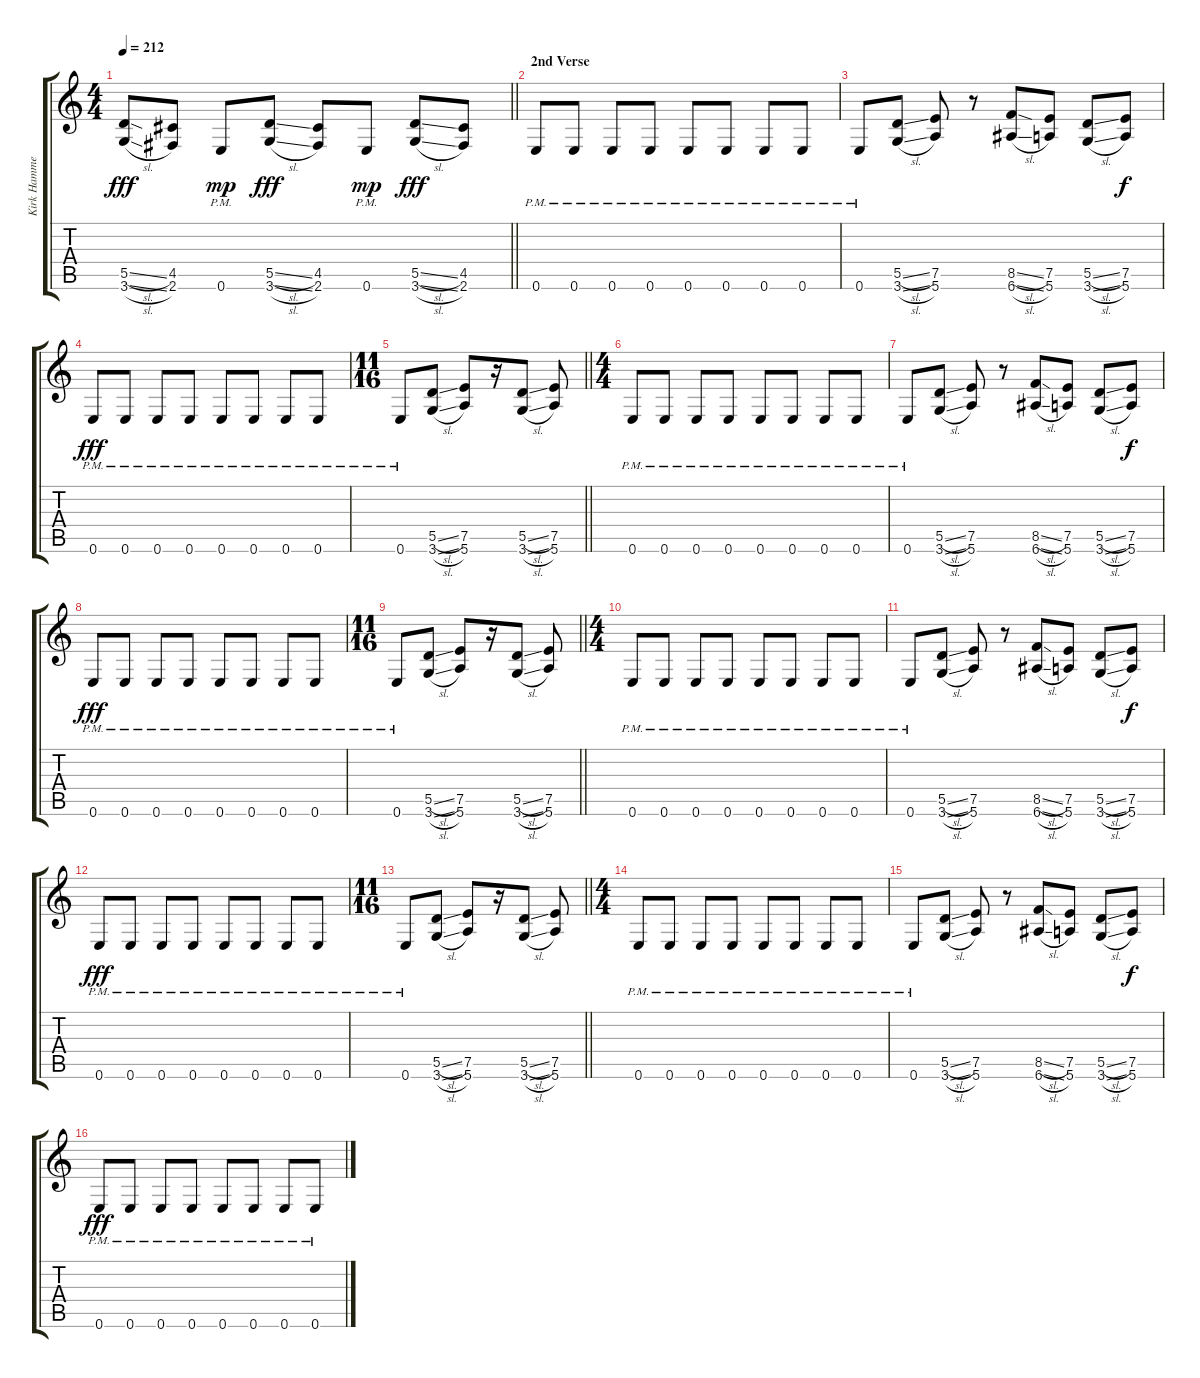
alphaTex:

\track ("Kirk Hammett" "Kirk Hamme") {instrument distortionguitar}
\staff {score tabs}
\tuning (E4 B3 G3 D3 A2 E2) {hide}
\ts (4 4)
\tempo 212
\clef g2
\barLineRight lightlight
\ks c
(5.5{sl} 3.6{sl}).8{dy fff} (4.5 2.6).8 0.6{pm}.8{dy mp} (5.5{sl} 3.6{sl}).8{dy fff} (4.5 2.6).8 0.6{pm}.8{dy mp} (5.5{sl} 3.6{sl}).8{dy fff} (4.5 2.6).8 |
\section ("" "2nd Verse")
0.6{pm}.8 0.6{pm}.8 0.6{pm}.8 0.6{pm}.8 0.6{pm}.8 0.6{pm}.8 0.6{pm}.8 0.6{pm}.8 |
0.6{pm}.8 (5.5{sl} 3.6{sl}).8 (7.5 5.6).8 r.8 (8.5{sl} 6.6{sl}).8 (7.5 5.6).8 (5.5{sl} 3.6{sl}).8 (7.5 5.6).8{dy f} |
0.6{pm}.8{dy fff} 0.6{pm}.8 0.6{pm}.8 0.6{pm}.8 0.6{pm}.8 0.6{pm}.8 0.6{pm}.8 0.6{pm}.8 |
\ts (11 16)
\barLineRight lightlight
0.6{pm}.8 (5.5{sl} 3.6{sl}).8 (7.5 5.6).8 r.16 (5.5{sl} 3.6{sl}).8 (7.5 5.6).8 |
\ts (4 4)
0.6{pm}.8 0.6{pm}.8 0.6{pm}.8 0.6{pm}.8 0.6{pm}.8 0.6{pm}.8 0.6{pm}.8 0.6{pm}.8 |
0.6{pm}.8 (5.5{sl} 3.6{sl}).8 (7.5 5.6).8 r.8 (8.5{sl} 6.6{sl}).8 (7.5 5.6).8 (5.5{sl} 3.6{sl}).8 (7.5 5.6).8{dy f} |
0.6{pm}.8{dy fff} 0.6{pm}.8 0.6{pm}.8 0.6{pm}.8 0.6{pm}.8 0.6{pm}.8 0.6{pm}.8 0.6{pm}.8 |
\ts (11 16)
\barLineRight lightlight
0.6{pm}.8 (5.5{sl} 3.6{sl}).8 (7.5 5.6).8 r.16 (5.5{sl} 3.6{sl}).8 (7.5 5.6).8 |
\ts (4 4)
0.6{pm}.8 0.6{pm}.8 0.6{pm}.8 0.6{pm}.8 0.6{pm}.8 0.6{pm}.8 0.6{pm}.8 0.6{pm}.8 |
0.6{pm}.8 (5.5{sl} 3.6{sl}).8 (7.5 5.6).8 r.8 (8.5{sl} 6.6{sl}).8 (7.5 5.6).8 (5.5{sl} 3.6{sl}).8 (7.5 5.6).8{dy f} |
0.6{pm}.8{dy fff} 0.6{pm}.8 0.6{pm}.8 0.6{pm}.8 0.6{pm}.8 0.6{pm}.8 0.6{pm}.8 0.6{pm}.8 |
\ts (11 16)
\barLineRight lightlight
0.6{pm}.8 (5.5{sl} 3.6{sl}).8 (7.5 5.6).8 r.16 (5.5{sl} 3.6{sl}).8 (7.5 5.6).8 |
\ts (4 4)
0.6{pm}.8 0.6{pm}.8 0.6{pm}.8 0.6{pm}.8 0.6{pm}.8 0.6{pm}.8 0.6{pm}.8 0.6{pm}.8 |
0.6{pm}.8 (5.5{sl} 3.6{sl}).8 (7.5 5.6).8 r.8 (8.5{sl} 6.6{sl}).8 (7.5 5.6).8 (5.5{sl} 3.6{sl}).8 (7.5 5.6).8{dy f} |
0.6{pm}.8{dy fff} 0.6{pm}.8 0.6{pm}.8 0.6{pm}.8 0.6{pm}.8 0.6{pm}.8 0.6{pm}.8 0.6{pm}.8
